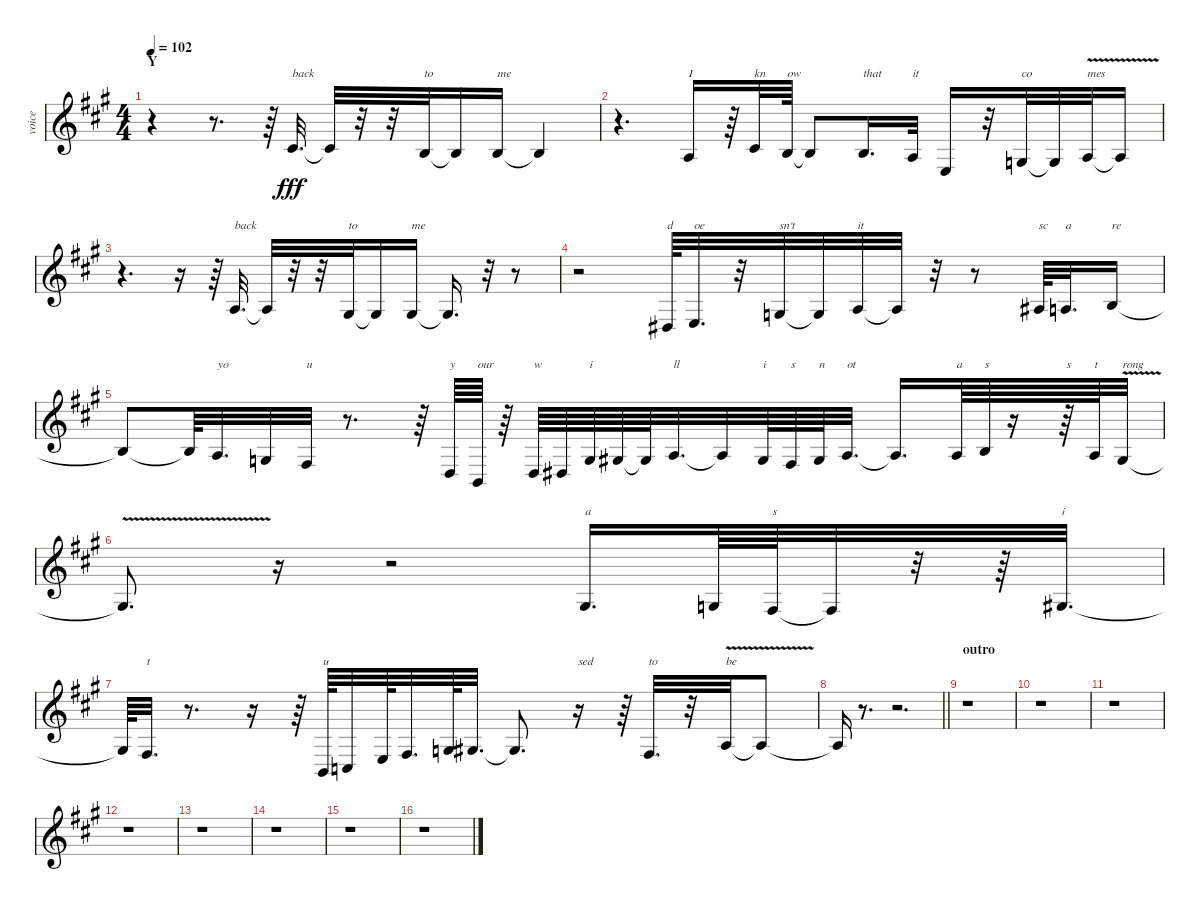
\track ("voice" "voice") {instrument synthvoice}
\staff {score}
\tuning (E4 B3 G3 D3 A2 E2) {hide}
\ts (4 4)
\section ("" "Y")
\tempo 102
\clef g2
\ks a
r.4{dy fff} r.8{d} r.64 2.2.32{d txt "back"} 2.2{t}.32 r.32 r.32 0.2.32{txt "to"} 0.2{t}.16 0.2.16{txt "me"} 0.2{t}.4 |
r.4{d} 2.3.16{txt "I"} r.64 2.2.32{txt "kn"} 0.2.64{txt "ow"} 0.2{t}.8 0.2.16{d txt "that"} 2.3.32{txt "it"} 2.4.16 r.32 0.3.32{txt "co"} 0.3{t}.32 2.3{v}.32{txt "mes"} 2.3{t}.16 |
r.4{d} r.16 r.64 2.3.32{d txt "back"} 2.3{t}.32 r.32 r.32 1.3.32{txt "to"} 1.3{t}.16 1.3.16{txt "me"} 1.3{t}.16{d} r.32 r.8 |
r.2 1.4.64{txt "d"} 2.4.32{d txt "oe"} r.32 0.3.32{txt "sn't"} 0.3{t}.32 2.3.32{txt "it"} 2.3{t}.32 r.32 r.8 3.3.64{txt "sc"} 2.3.32{d txt "a"} 0.2.16{txt "re"} |
0.2{t}.8 0.2{t}.64 2.3.32{d txt "yo"} 0.3.32 4.4.32{txt "u"} r.8{d} r.64 0.4.64{txt "y"} 2.5.64{txt "our"} r.64 0.4.64{txt "w"} 1.4.64 0.3.64{txt "i"} 1.3.64 1.3{t}.64 2.3.32{d txt "ll"} 2.3{t}.32 1.3.64{txt "i"} 4.4.64{txt "s"} 1.3.64{txt "n"} 2.3.32{d txt "ot"} 2.3{t}.16{d} 2.3.64{txt "a"} 0.2.64{txt "s"} r.16 r.64{txt "s"} 2.3.64{txt "t"} 1.3{v}.32{txt "rong"} |
1.3{t}.8{d} r.16 r.2 1.3.16{d txt "a"} 0.3.64 4.4.64{txt "s"} 4.4{t}.32 r.32 r.64 1.3.32{d txt "i"} |
1.3{t}.64 4.4.32{d txt "t"} r.8{d} r.16 r.64 2.5.64{txt "u"} 3.5.32 2.4.64 4.4.32{d} 0.3.64 1.3.32{d} 1.3{t}.8{d} r.16{txt "sed"} r.64 4.4.32{d txt "to"} r.32 2.3{v}.32{txt "be"} 2.3{t}.8 |
\barLineRight lightlight
2.3{t}.16 r.8{d} r.2{d} |
\section ("" "outro")
r.1 |
r.1 |
r.1 |
r.1 |
r.1 |
r.1 |
r.1 |
r.1
